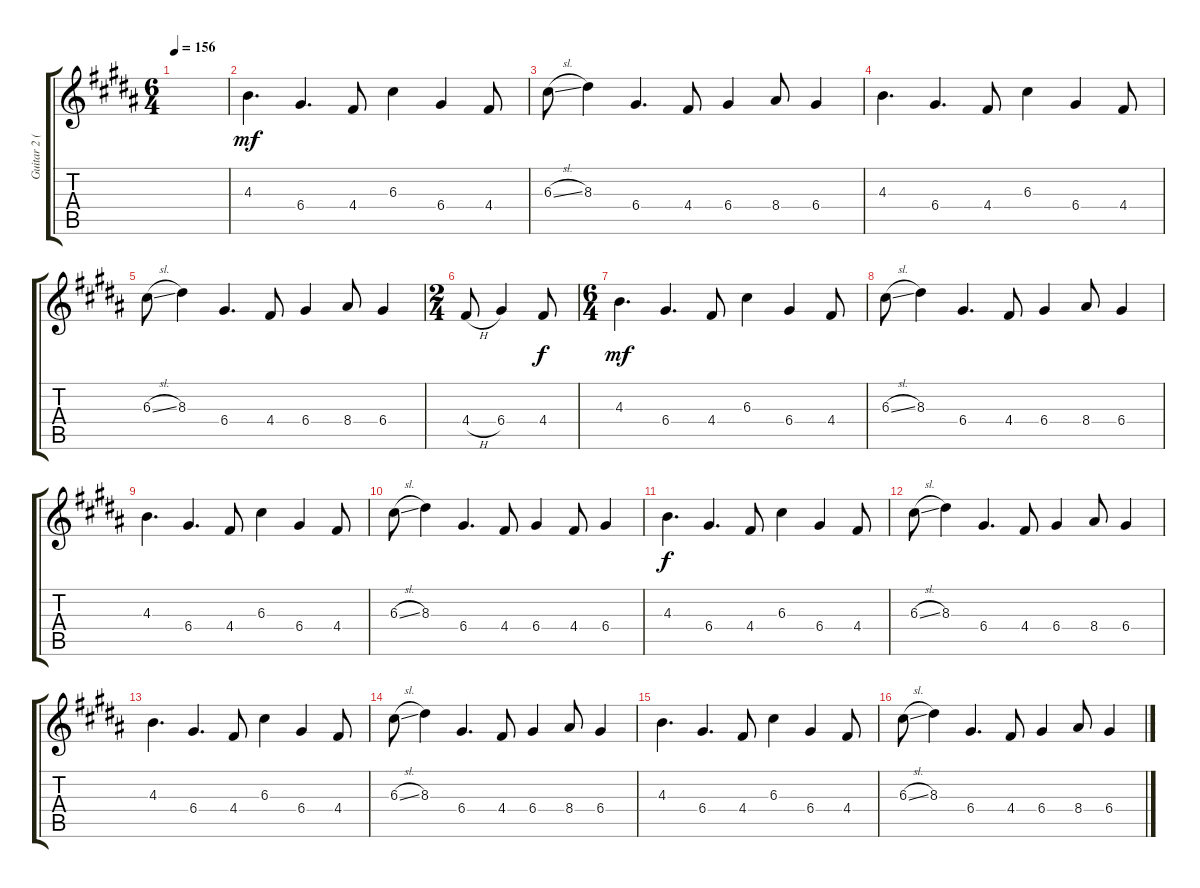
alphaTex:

\track ("Guitar 2 (Standard) - Mark Hosking" "Guitar 2 (") {instrument overdrivenguitar}
\staff {score tabs}
\tuning (E4 B3 G3 D3 A2 E2) {hide}
\ts (6 4)
\tempo 156
\clef g2
\ks b
|
4.3.4{d dy mf} 6.4.4{d} 4.4.8 6.3.4 6.4.4 4.4.8 |
6.3{sl}.8 8.3.4 6.4.4{d} 4.4.8 6.4.4 8.4.8 6.4.4 |
4.3.4{d} 6.4.4{d} 4.4.8 6.3.4 6.4.4 4.4.8 |
6.3{sl}.8 8.3.4 6.4.4{d} 4.4.8 6.4.4 8.4.8 6.4.4 |
\ts (2 4)
4.4{h}.8 6.4.4 4.4.8{dy f} |
\ts (6 4)
4.3.4{d dy mf} 6.4.4{d} 4.4.8 6.3.4 6.4.4 4.4.8 |
6.3{sl}.8 8.3.4 6.4.4{d} 4.4.8 6.4.4 8.4.8 6.4.4 |
4.3.4{d} 6.4.4{d} 4.4.8 6.3.4 6.4.4 4.4.8 |
6.3{sl}.8 8.3.4 6.4.4{d} 4.4.8 6.4.4 4.4.8 6.4.4 |
4.3.4{d dy f} 6.4.4{d} 4.4.8 6.3.4 6.4.4 4.4.8 |
6.3{sl}.8 8.3.4 6.4.4{d} 4.4.8 6.4.4 8.4.8 6.4.4 |
4.3.4{d} 6.4.4{d} 4.4.8 6.3.4 6.4.4 4.4.8 |
6.3{sl}.8 8.3.4 6.4.4{d} 4.4.8 6.4.4 8.4.8 6.4.4 |
4.3.4{d} 6.4.4{d} 4.4.8 6.3.4 6.4.4 4.4.8 |
6.3{sl}.8 8.3.4 6.4.4{d} 4.4.8 6.4.4 8.4.8 6.4.4
